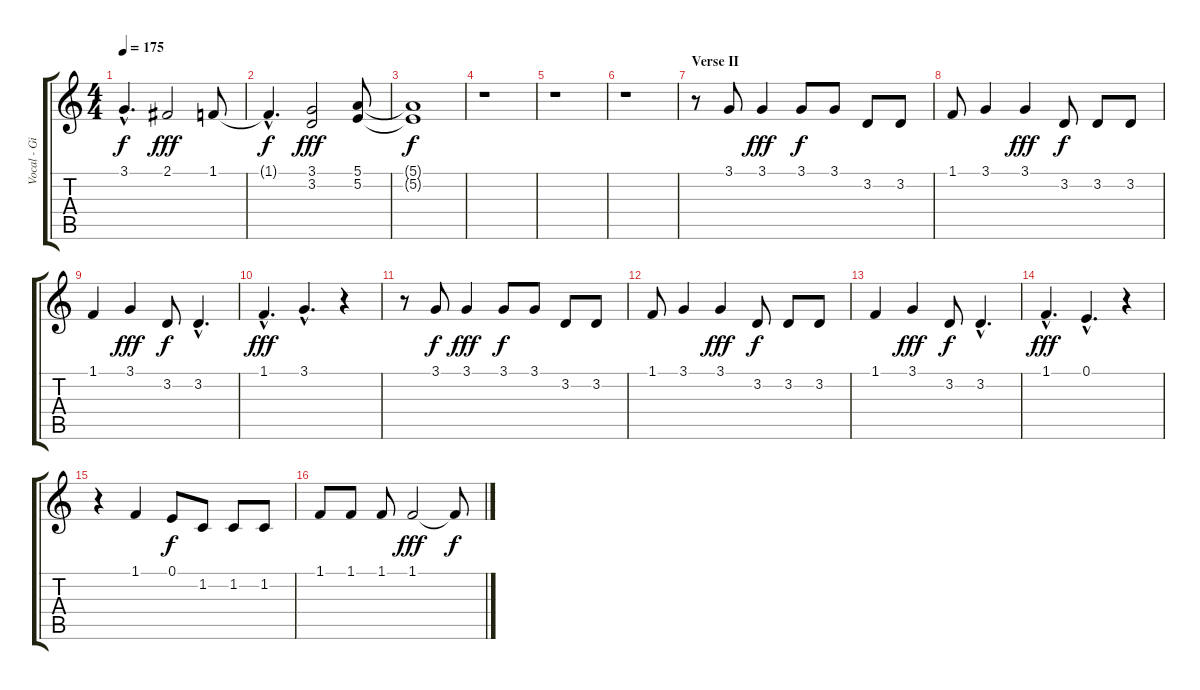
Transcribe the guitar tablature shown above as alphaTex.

\track ("Vocal - Gillan" "Vocal - Gi") {instrument voiceoohs}
\staff {score tabs}
\tuning (E4 B3 G3 D3 A2 E2) {hide}
\ts (4 4)
\tempo 175
\clef g2
\ks c
3.1{hac t}.4{d dy f} 2.1.2{dy fff} 1.1.8 |
1.1{hac t}.4{d dy f} (3.1 3.2).2{dy fff} (5.1 5.2).8 |
(5.1{t} 5.2{t}).1{dy f} |
r.1 |
r.1 |
r.1 |
\section ("" "Verse II")
r.8 3.1.8 3.1.4{dy fff} 3.1.8{dy f} 3.1.8 3.2.8 3.2.8 |
1.1.8 3.1.4 3.1.4{dy fff} 3.2.8{dy f} 3.2.8 3.2.8 |
1.1.4 3.1.4{dy fff} 3.2.8{dy f} 3.2{hac}.4{d} |
1.1{hac}.4{d dy fff} 3.1{hac}.4{d} r.4 |
r.8 3.1.8{dy f} 3.1.4{dy fff} 3.1.8{dy f} 3.1.8 3.2.8 3.2.8 |
1.1.8 3.1.4 3.1.4{dy fff} 3.2.8{dy f} 3.2.8 3.2.8 |
1.1.4 3.1.4{dy fff} 3.2.8{dy f} 3.2{hac}.4{d} |
1.1{hac}.4{d dy fff} 0.1{hac}.4{d} r.4 |
r.4 1.1.4 0.1.8{dy f} 1.2.8 1.2.8 1.2.8 |
1.1.8 1.1.8 1.1.8 1.1.2{dy fff} 1.1{t}.8{dy f}
